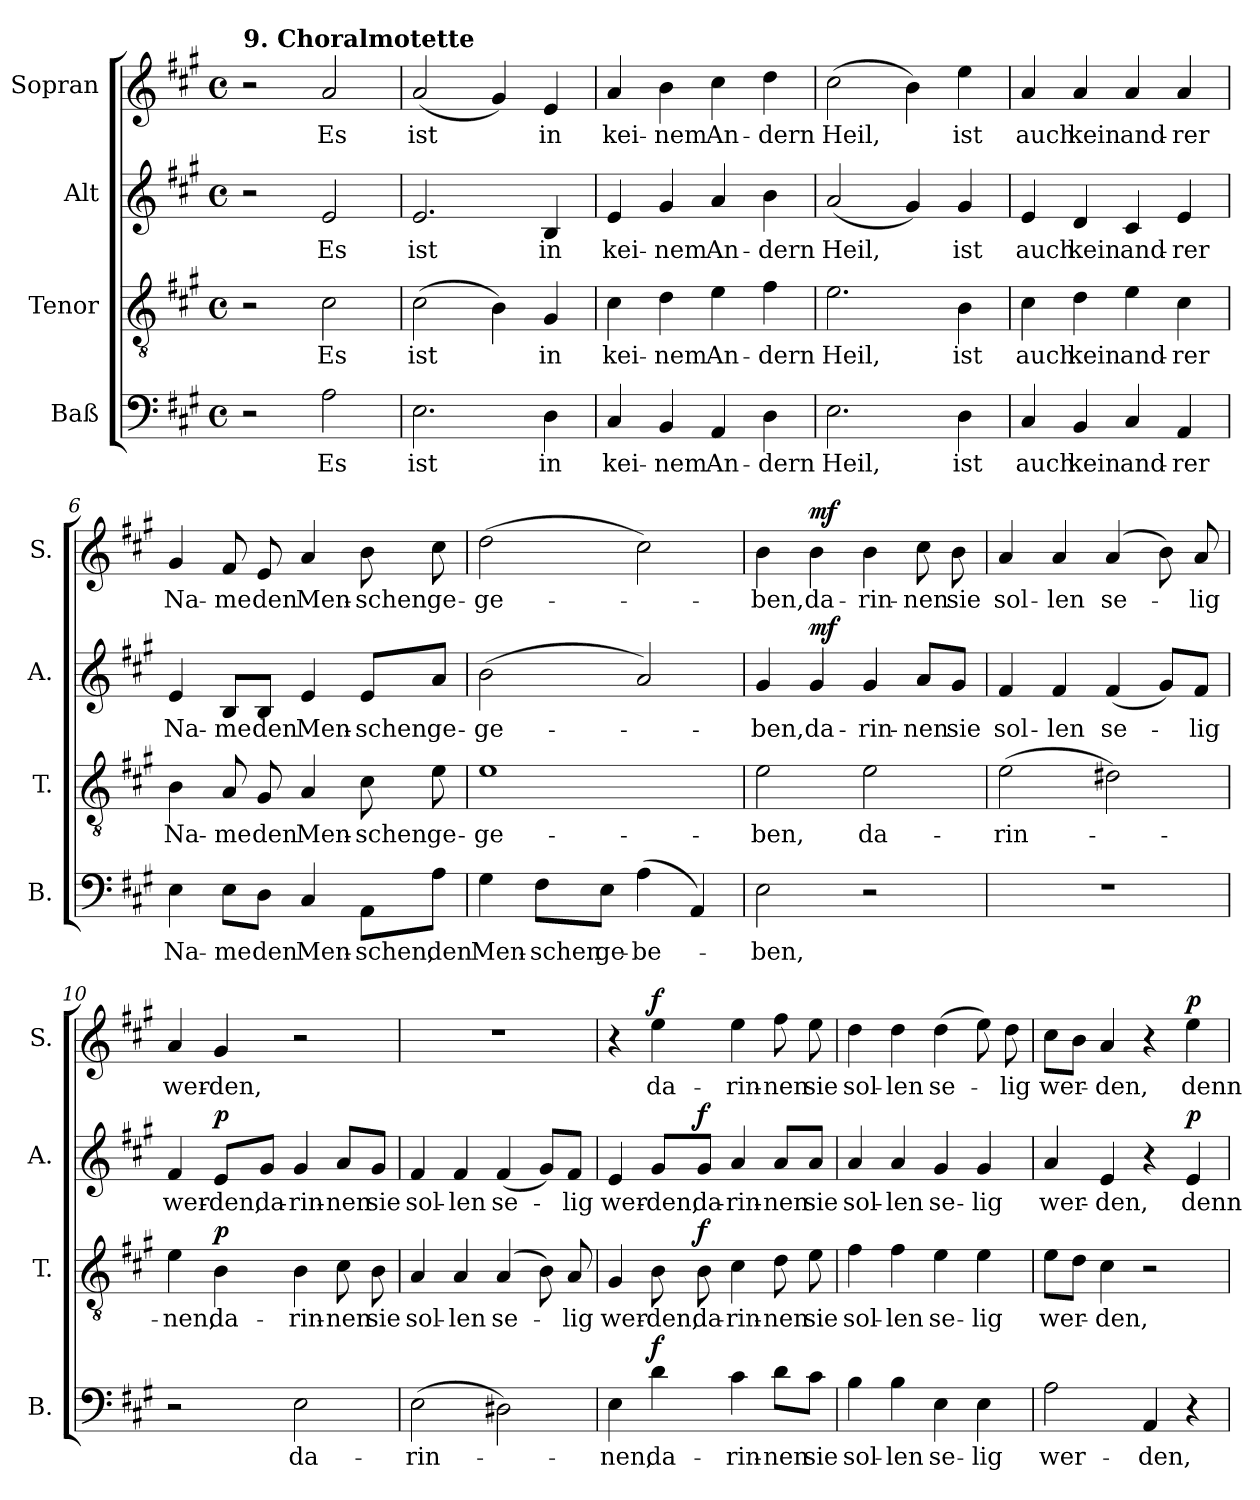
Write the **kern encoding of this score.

**kern	**text	**dynam	**kern	**text	**dynam	**kern	**text	**dynam	**kern	**text	**dynam
*part4	*part4	*part4	*part3	*part3	*part3	*part2	*part2	*part2	*part1	*part1	*part1
*staff4	*staff4	*staff4	*staff3	*staff3	*staff3	*staff2	*staff2	*staff2	*staff1	*staff1	*staff1
*I"Baß	*	*	*I"Tenor	*	*	*I"Alt	*	*	*I"Sopran	*	*
*I'B.	*	*	*I'T.	*	*	*I'A.	*	*	*I'S.	*	*
*clefF4	*	*	*clefGv2	*	*	*clefG2	*	*	*clefG2	*	*
*k[f#c#g#]	*	*	*k[f#c#g#]	*	*	*k[f#c#g#]	*	*	*k[f#c#g#]	*	*
*A:	*	*	*A:	*	*	*A:	*	*	*A:	*	*
*M4/4	*	*	*M4/4	*	*	*M4/4	*	*	*M4/4	*	*
*met(c)	*	*	*met(c)	*	*	*met(c)	*	*	*met(c)	*	*
=1	=1	=1	=1	=1	=1	=1	=1	=1	=1	=1	=1
!	!	!	!	!	!	!	!	!	!LO:TX:a:B:t=9. Choralmotette	!	!
2r	.	.	2r	.	.	2r	.	.	2r	.	.
!	!LO:LY:b	!	!	!LO:LY:b	!	!	!LO:LY:b	!	!	!LO:LY:b	!
2A\	Es	.	2c#\	Es	.	2e/	Es	.	2a/	Es	.
=2	=2	=2	=2	=2	=2	=2	=2	=2	=2	=2	=2
!	!LO:LY:b	!	!	!LO:LY:b	!	!	!LO:LY:b	!	!	!LO:LY:b	!
2.E\	ist	.	(>2c#\	ist	.	2.e/	ist	.	(<2a/	ist	.
.	.	.	4B\)	.	.	.	.	.	4g#/)	.	.
!	!LO:LY:b	!	!	!LO:LY:b	!	!	!LO:LY:b	!	!	!LO:LY:b	!
4D\	in	.	4G#/	in	.	4B/	in	.	4e/	in	.
=3	=3	=3	=3	=3	=3	=3	=3	=3	=3	=3	=3
!	!LO:LY:b	!	!	!LO:LY:b	!	!	!LO:LY:b	!	!	!LO:LY:b	!
4C#/	kei-	.	4c#\	kei-	.	4e/	kei-	.	4a/	kei-	.
!	!LO:LY:b	!	!	!LO:LY:b	!	!	!LO:LY:b	!	!	!LO:LY:b	!
4BB/	-nem	.	4d\	-nem	.	4g#/	-nem	.	4b\	-nem	.
!	!LO:LY:b	!	!	!LO:LY:b	!	!	!LO:LY:b	!	!	!LO:LY:b	!
4AA/	An-	.	4e\	An-	.	4a/	An-	.	4cc#\	An-	.
!	!LO:LY:b	!	!	!LO:LY:b	!	!	!LO:LY:b	!	!	!LO:LY:b	!
4D\	-dern	.	4f#\	-dern	.	4b\	-dern	.	4dd\	-dern	.
=4	=4	=4	=4	=4	=4	=4	=4	=4	=4	=4	=4
!	!LO:LY:b	!	!	!LO:LY:b	!	!	!LO:LY:b	!	!	!LO:LY:b	!
2.E\	Heil,	.	2.e\	Heil,	.	(<2a/	Heil,	.	(>2cc#\	Heil,	.
.	.	.	.	.	.	4g#/)	.	.	4b\)	.	.
!	!LO:LY:b	!	!	!LO:LY:b	!	!	!LO:LY:b	!	!	!LO:LY:b	!
4D\	ist	.	4B\	ist	.	4g#/	ist	.	4ee\	ist	.
=5	=5	=5	=5	=5	=5	=5	=5	=5	=5	=5	=5
!	!LO:LY:b	!	!	!LO:LY:b	!	!	!LO:LY:b	!	!	!LO:LY:b	!
4C#/	auch	.	4c#\	auch	.	4e/	auch	.	4a/	auch	.
!	!LO:LY:b	!	!	!LO:LY:b	!	!	!LO:LY:b	!	!	!LO:LY:b	!
4BB/	kein	.	4d\	kein	.	4d/	kein	.	4a/	kein	.
!	!LO:LY:b	!	!	!LO:LY:b	!	!	!LO:LY:b	!	!	!LO:LY:b	!
4C#/	and-	.	4e\	and-	.	4c#/	and-	.	4a/	and-	.
!	!LO:LY:b	!	!	!LO:LY:b	!	!	!LO:LY:b	!	!	!LO:LY:b	!
4AA/	-rer	.	4c#\	-rer	.	4e/	-rer	.	4a/	-rer	.
!!LO:LB:g=z
=6	=6	=6	=6	=6	=6	=6	=6	=6	=6	=6	=6
!	!LO:LY:b	!	!	!LO:LY:b	!	!	!LO:LY:b	!	!	!LO:LY:b	!
4E\	Na-	.	4B\	Na-	.	4e/	Na-	.	4g#/	Na-	.
!	!LO:LY:b	!	!	!LO:LY:b	!	!	!LO:LY:b	!	!	!LO:LY:b	!
8E\L	-me	.	8A/	-me	.	8B/L	-me	.	8f#/	-me	.
!	!LO:LY:b	!	!	!LO:LY:b	!	!	!LO:LY:b	!	!	!LO:LY:b	!
8D\J	den	.	8G#/	den	.	8B/J	den	.	8e/	den	.
!	!LO:LY:b	!	!	!LO:LY:b	!	!	!LO:LY:b	!	!	!LO:LY:b	!
4C#/	Men-	.	4A/	Men-	.	4e/	Men-	.	4a/	Men-	.
!	!LO:LY:b	!	!	!LO:LY:b	!	!	!LO:LY:b	!	!	!LO:LY:b	!
8AA\L	-schen,	.	8c#\	-schen	.	8e/L	-schen	.	8b\	-schen	.
!	!LO:LY:b	!	!	!LO:LY:b	!	!	!LO:LY:b	!	!	!LO:LY:b	!
8A\J	den	.	8e\	ge-	.	8a/J	ge-	.	8cc#\	ge-	.
=7	=7	=7	=7	=7	=7	=7	=7	=7	=7	=7	=7
!	!LO:LY:b	!	!	!LO:LY:b	!	!	!LO:LY:b	!	!	!LO:LY:b	!
4G#\	Men-	.	1e	-ge-	.	(>2b\	-ge-	.	(>2dd\	-ge-	.
!	!LO:LY:b	!	!	!	!	!	!	!	!	!	!
8F#\L	-schen	.	.	.	.	.	.	.	.	.	.
!	!LO:LY:b	!	!	!	!	!	!	!	!	!	!
8E\J	ge-	.	.	.	.	.	.	.	.	.	.
!	!LO:LY:b	!	!	!	!	!	!	!	!	!	!
(>4A\	-be-	.	.	.	.	2a/)	.	.	2cc#\)	.	.
4AA/)	.	.	.	.	.	.	.	.	.	.	.
=8	=8	=8	=8	=8	=8	=8	=8	=8	=8	=8	=8
!	!LO:LY:b	!	!	!LO:LY:b	!	!	!LO:LY:b	!	!	!LO:LY:b	!
2E\	-ben,	.	2e\	-ben,	.	4g#/	-ben,	.	4b\	-ben,	.
!	!	!	!	!	!	!	!LO:LY:b	!LO:DY:a	!	!LO:LY:b	!LO:DY:a
.	.	.	.	.	.	4g#/	da-	mf	4b\	da-	mf
!	!	!	!	!LO:LY:b	!	!	!LO:LY:b	!	!	!LO:LY:b	!
2r	.	.	2e\	da-	.	4g#/	-rin-	.	4b\	-rin-	.
!	!	!	!	!	!	!	!LO:LY:b	!	!	!LO:LY:b	!
.	.	.	.	.	.	8a/L	-nen	.	8cc#\	-nen	.
!	!	!	!	!	!	!	!LO:LY:b	!	!	!LO:LY:b	!
.	.	.	.	.	.	8g#/J	sie	.	8b\	sie	.
=9	=9	=9	=9	=9	=9	=9	=9	=9	=9	=9	=9
!	!	!	!	!LO:LY:b	!	!	!LO:LY:b	!	!	!LO:LY:b	!
1r	.	.	(>2e\	-rin-	.	4f#/	sol-	.	4a/	sol-	.
!	!	!	!	!	!	!	!LO:LY:b	!	!	!LO:LY:b	!
.	.	.	.	.	.	4f#/	-len	.	4a/	-len	.
!	!	!	!	!	!	!	!LO:LY:b	!	!	!LO:LY:b	!
.	.	.	2d#X\)	.	.	(<4f#/	se-	.	(4a/	se-	.
.	.	.	.	.	.	8g#/L)	.	.	8b\)	.	.
!	!	!	!	!	!	!	!LO:LY:b	!	!	!LO:LY:b	!
.	.	.	.	.	.	8f#/J	-lig	.	8a/	-lig	.
!!LO:LB:g=z
=10	=10	=10	=10	=10	=10	=10	=10	=10	=10	=10	=10
!	!	!	!	!LO:LY:b	!	!	!LO:LY:b	!	!	!LO:LY:b	!
2r	.	.	4e\	-nen,	.	4f#/	wer-	.	4a/	wer-	.
!	!	!	!	!LO:LY:b	!LO:DY:a	!	!LO:LY:b	!LO:DY:a	!	!LO:LY:b	!
.	.	.	4B\	da-	p	8e/L	-den,	p	4g#/	-den,	.
!	!	!	!	!	!	!	!LO:LY:b	!	!	!	!
.	.	.	.	.	.	8g#/J	da-	.	.	.	.
!	!LO:LY:b	!	!	!LO:LY:b	!	!	!LO:LY:b	!	!	!	!
2E\	da-	.	4B\	-rin-	.	4g#/	-rin-	.	2r	.	.
!	!	!	!	!LO:LY:b	!	!	!LO:LY:b	!	!	!	!
.	.	.	8c#\	-nen	.	8a/L	-nen	.	.	.	.
!	!	!	!	!LO:LY:b	!	!	!LO:LY:b	!	!	!	!
.	.	.	8B\	sie	.	8g#/J	sie	.	.	.	.
=11	=11	=11	=11	=11	=11	=11	=11	=11	=11	=11	=11
!	!LO:LY:b	!	!	!LO:LY:b	!	!	!LO:LY:b	!	!	!	!
(>2E\	-rin-	.	4A/	sol-	.	4f#/	sol-	.	1r	.	.
!	!	!	!	!LO:LY:b	!	!	!LO:LY:b	!	!	!	!
.	.	.	4A/	-len	.	4f#/	-len	.	.	.	.
!	!	!	!	!LO:LY:b	!	!	!LO:LY:b	!	!	!	!
2D#X\)	.	.	(4A/	se-	.	(<4f#/	se-	.	.	.	.
.	.	.	8B\)	.	.	8g#/L)	.	.	.	.	.
!	!	!	!	!LO:LY:b	!	!	!LO:LY:b	!	!	!	!
.	.	.	8A/	-lig	.	8f#/J	-lig	.	.	.	.
=12	=12	=12	=12	=12	=12	=12	=12	=12	=12	=12	=12
!	!LO:LY:b	!	!	!LO:LY:b	!	!	!LO:LY:b	!	!	!	!
4E\	-nen,	.	4G#/	wer-	.	4e/	wer-	.	4r	.	.
!	!LO:LY:b	!LO:DY:a	!	!LO:LY:b	!	!	!LO:LY:b	!	!	!LO:LY:b	!LO:DY:a
4d\	da-	f	8B\	-den,	.	8g#/L	-den,	.	4ee\	da-	f
!	!	!	!	!LO:LY:b	!LO:DY:a	!	!LO:LY:b	!LO:DY:a	!	!	!
.	.	.	8B\	da-	f	8g#/J	da-	f	.	.	.
!	!LO:LY:b	!	!	!LO:LY:b	!	!	!LO:LY:b	!	!	!LO:LY:b	!
4c#\	-rin-	.	4c#\	-rin-	.	4a/	-rin-	.	4ee\	-rin-	.
!	!LO:LY:b	!	!	!LO:LY:b	!	!	!LO:LY:b	!	!	!LO:LY:b	!
8d\L	-nen	.	8d\	-nen	.	8a/L	-nen	.	8ff#\	-nen	.
!	!LO:LY:b	!	!	!LO:LY:b	!	!	!LO:LY:b	!	!	!LO:LY:b	!
8c#\J	sie	.	8e\	sie	.	8a/J	sie	.	8ee\	sie	.
=13	=13	=13	=13	=13	=13	=13	=13	=13	=13	=13	=13
!	!LO:LY:b	!	!	!LO:LY:b	!	!	!LO:LY:b	!	!	!LO:LY:b	!
4B\	sol-	.	4f#\	sol-	.	4a/	sol-	.	4dd\	sol-	.
!	!LO:LY:b	!	!	!LO:LY:b	!	!	!LO:LY:b	!	!	!LO:LY:b	!
4B\	-len	.	4f#\	-len	.	4a/	-len	.	4dd\	-len	.
!	!LO:LY:b	!	!	!LO:LY:b	!	!	!LO:LY:b	!	!	!LO:LY:b	!
4E\	se-	.	4e\	se-	.	4g#/	se-	.	(>4dd\	se-	.
!	!LO:LY:b	!	!	!LO:LY:b	!	!	!LO:LY:b	!	!	!	!
4E\	-lig	.	4e\	-lig	.	4g#/	-lig	.	8ee\)	.	.
!	!	!	!	!	!	!	!	!	!	!LO:LY:b	!
.	.	.	.	.	.	.	.	.	8dd\	-lig	.
=14	=14	=14	=14	=14	=14	=14	=14	=14	=14	=14	=14
!	!LO:LY:b	!	!	!LO:LY:b	!	!	!LO:LY:b	!	!	!LO:LY:b	!
2A\	wer-	.	8e\L	wer-	.	4a/	wer-	.	8cc#\L	wer-	.
.	.	.	8d\J	.	.	.	.	.	8b\J	.	.
!	!	!	!	!LO:LY:b	!	!	!LO:LY:b	!	!	!LO:LY:b	!
.	.	.	4c#\	-den,	.	4e/	-den,	.	4a/	-den,	.
!	!LO:LY:b	!	!	!	!	!	!	!	!	!	!
4AA/	-den,	.	2r	.	.	4r	.	.	4r	.	.
!	!	!	!	!	!	!	!LO:LY:b	!LO:DY:a	!	!LO:LY:b	!LO:DY:a
4r	.	.	.	.	.	4e/	denn	p	4ee\	denn	p
=	=	=	=	=	=	=	=	=	=	=	=
*-	*-	*-	*-	*-	*-	*-	*-	*-	*-	*-	*-
